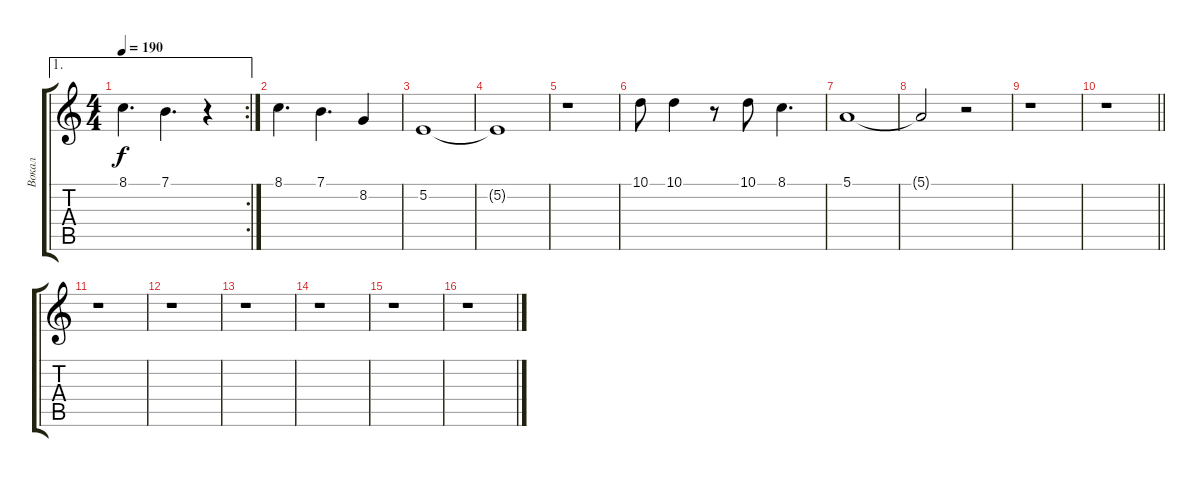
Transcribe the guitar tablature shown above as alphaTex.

\track ("Вокал" "Вокал") {instrument oboe}
\staff {score tabs}
\tuning (E4 B3 G3 D3 A2 E2) {hide}
\ae 1
\rc 2
\ts (4 4)
\tempo 190
\clef g2
\ks c
8.1.4{d dy f} 7.1.4{d} r.4 |
8.1.4{d} 7.1.4{d} 8.2.4 |
5.2.1 |
5.2{t}.1 |
r.1 |
10.1.8 10.1.4 r.8 10.1.8 8.1.4{d} |
5.1.1 |
5.1{t}.2 r.2 |
r.1 |
\barLineRight lightlight
r.1 |
r.1 |
r.1 |
r.1 |
r.1 |
r.1 |
r.1
